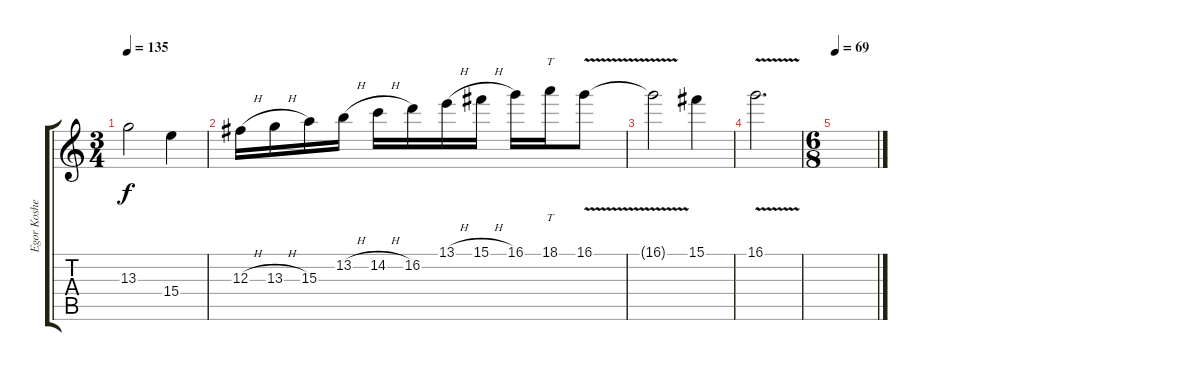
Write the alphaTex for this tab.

\track ("Egor Koshelev" "Egor Koshe") {instrument distortionguitar}
\staff {score tabs}
\tuning (Eb4 Bb3 Gb3 Db3 Ab2 Eb2) {hide}
\ts (3 4)
\tempo 135
\clef g2
\ks c
13.3{t}.2{dy f} 15.4.4 |
12.3{h}.16 13.3{h}.16 15.3.16 13.2{h}.16 14.2{h}.16 16.2.16 13.1{h}.16 15.1{h}.16 16.1.16 18.1.16{tt} 16.1{v}.8 |
16.1{t}.2 15.1.4 |
16.1{v}.2{d} |
\ts (6 8)
\tempo 69
